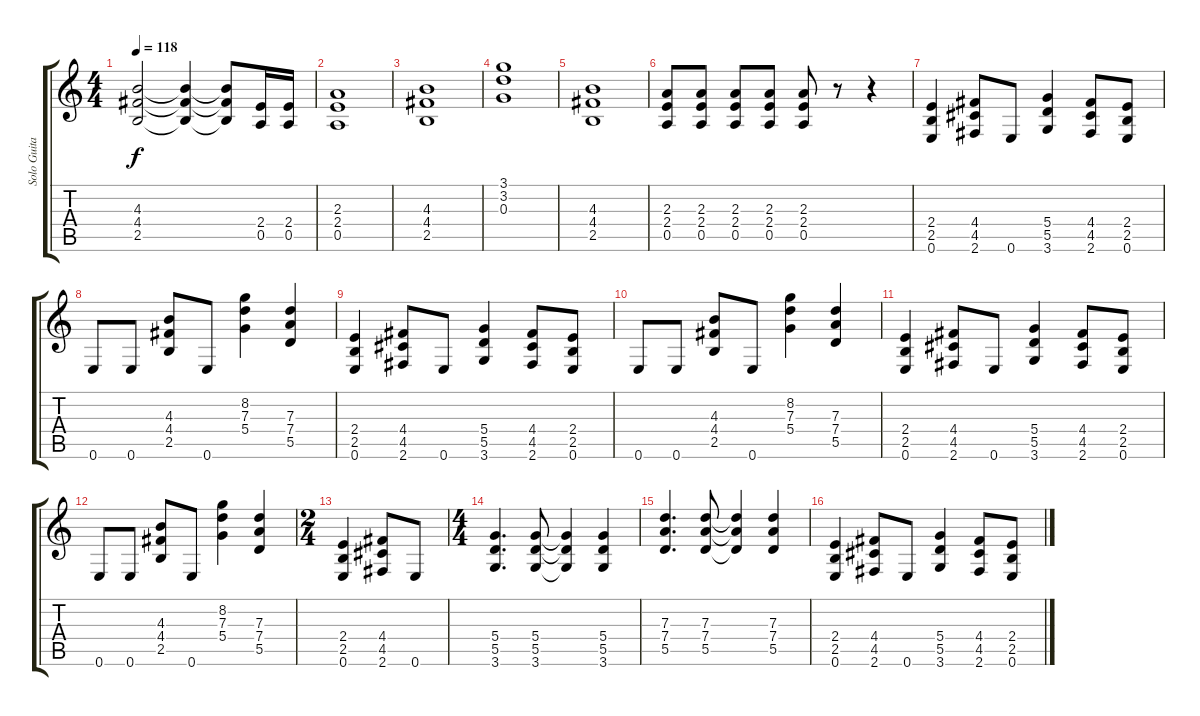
\track ("Solo Guitar" "Solo Guita") {instrument distortionguitar}
\staff {score tabs}
\tuning (E4 B3 G3 D3 A2 E2) {hide}
\ts (4 4)
\tempo 118
\clef g2
\ks c
(4.3 4.4 2.5).2{dy f} (4.3{t} 4.4{t} 2.5{t}).4 (4.3{t} 4.4{t} 2.5{t}).8 (2.4 0.5).16 (2.4 0.5).16 |
(2.3 2.4 0.5).1 |
(4.3 4.4 2.5).1 |
(3.1 3.2 0.3).1 |
(4.3 4.4 2.5).1 |
(2.3 2.4 0.5).8 (2.3 2.4 0.5).8 (2.3 2.4 0.5).8 (2.3 2.4 0.5).8 (2.3 2.4 0.5).8 r.8 r.4 |
(2.4 2.5 0.6).4 (4.4 4.5 2.6).8 0.6.8 (5.4 5.5 3.6).4 (4.4 4.5 2.6).8 (2.4 2.5 0.6).8 |
0.6.8 0.6.8 (4.3 4.4 2.5).8 0.6.8 (8.2 7.3 5.4).4 (7.3 7.4 5.5).4 |
(2.4 2.5 0.6).4 (4.4 4.5 2.6).8 0.6.8 (5.4 5.5 3.6).4 (4.4 4.5 2.6).8 (2.4 2.5 0.6).8 |
0.6.8 0.6.8 (4.3 4.4 2.5).8 0.6.8 (8.2 7.3 5.4).4 (7.3 7.4 5.5).4 |
(2.4 2.5 0.6).4 (4.4 4.5 2.6).8 0.6.8 (5.4 5.5 3.6).4 (4.4 4.5 2.6).8 (2.4 2.5 0.6).8 |
0.6.8 0.6.8 (4.3 4.4 2.5).8 0.6.8 (8.2 7.3 5.4).4 (7.3 7.4 5.5).4 |
\ts (2 4)
(2.4 2.5 0.6).4 (4.4 4.5 2.6).8 0.6.8 |
\ts (4 4)
(5.4 5.5 3.6).4{d} (5.4 5.5 3.6).8 (5.4{t} 5.5{t} 3.6{t}).4 (5.4 5.5 3.6).4 |
(7.3 7.4 5.5).4{d} (7.3 7.4 5.5).8 (7.3{t} 7.4{t} 5.5{t}).4 (7.3 7.4 5.5).4 |
(2.4 2.5 0.6).4 (4.4 4.5 2.6).8 0.6.8 (5.4 5.5 3.6).4 (4.4 4.5 2.6).8 (2.4 2.5 0.6).8
